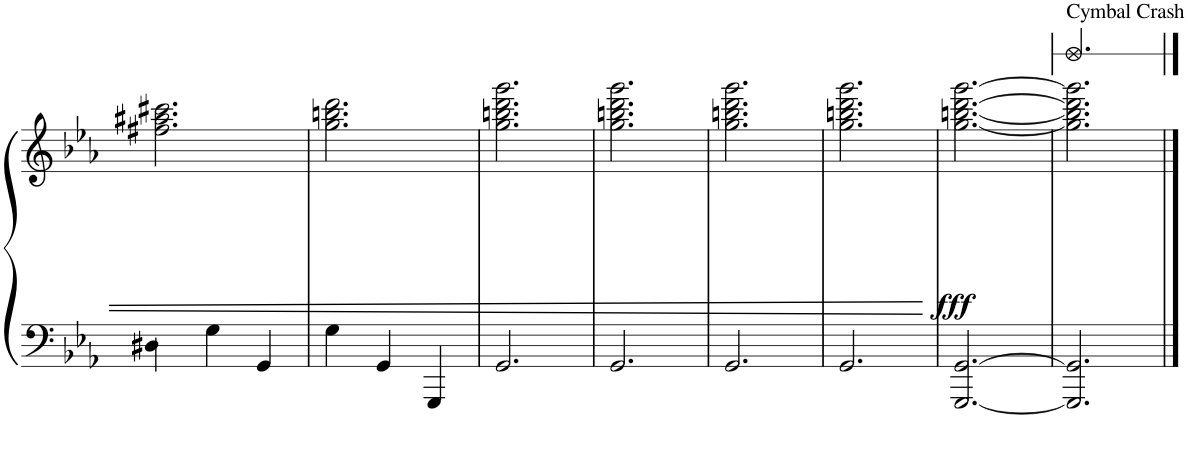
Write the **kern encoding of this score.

**kern	**kern	**dynam
*part1	*part1	*part1
*staff2	*staff1	*staff1/2
*I"Piano	*	*
*I'Pno	*	*
!!LO:PB:g=z
*clefF4	*clefG2	*
*k[b-e-a-]	*k[b-e-a-]	*
*M3/4	*M3/4	*
=262	=262	=262
4F#X\	2.ff#X\ 2.aa#X\ 2.ccc#X\	.
4G\	.	.
4GG/	.	.
=263	=263	=263
4G\	2.gg\ 2.bbn\ 2.ddd\	.
4GG/	.	.
4GGG/	.	.
=264	=264	=264
2.GG/	2.gg\ 2.bbn\ 2.ddd\ 2.ggg\	.
=265	=265	=265
2.GG/	2.gg\ 2.bbn\ 2.ddd\ 2.ggg\	.
=266	=266	=266
2.GG/	2.gg\ 2.bbn\ 2.ddd\ 2.ggg\	.
=267	=267	=267
2.GG/	2.gg\ 2.bbn\ 2.ddd\ 2.ggg\	.
=268	=268	=268
!	!	!LO:DY:b
[2.GGG/ [2.GG/	[2.gg\ [2.bbn\ [2.ddd\ [2.ggg\	fff
=269	=269	=269
2.GGG/] 2.GG/]	2.gg\] 2.bb\] 2.ddd\] 2.ggg\]	.
==	==	==
*-	*-	*-
